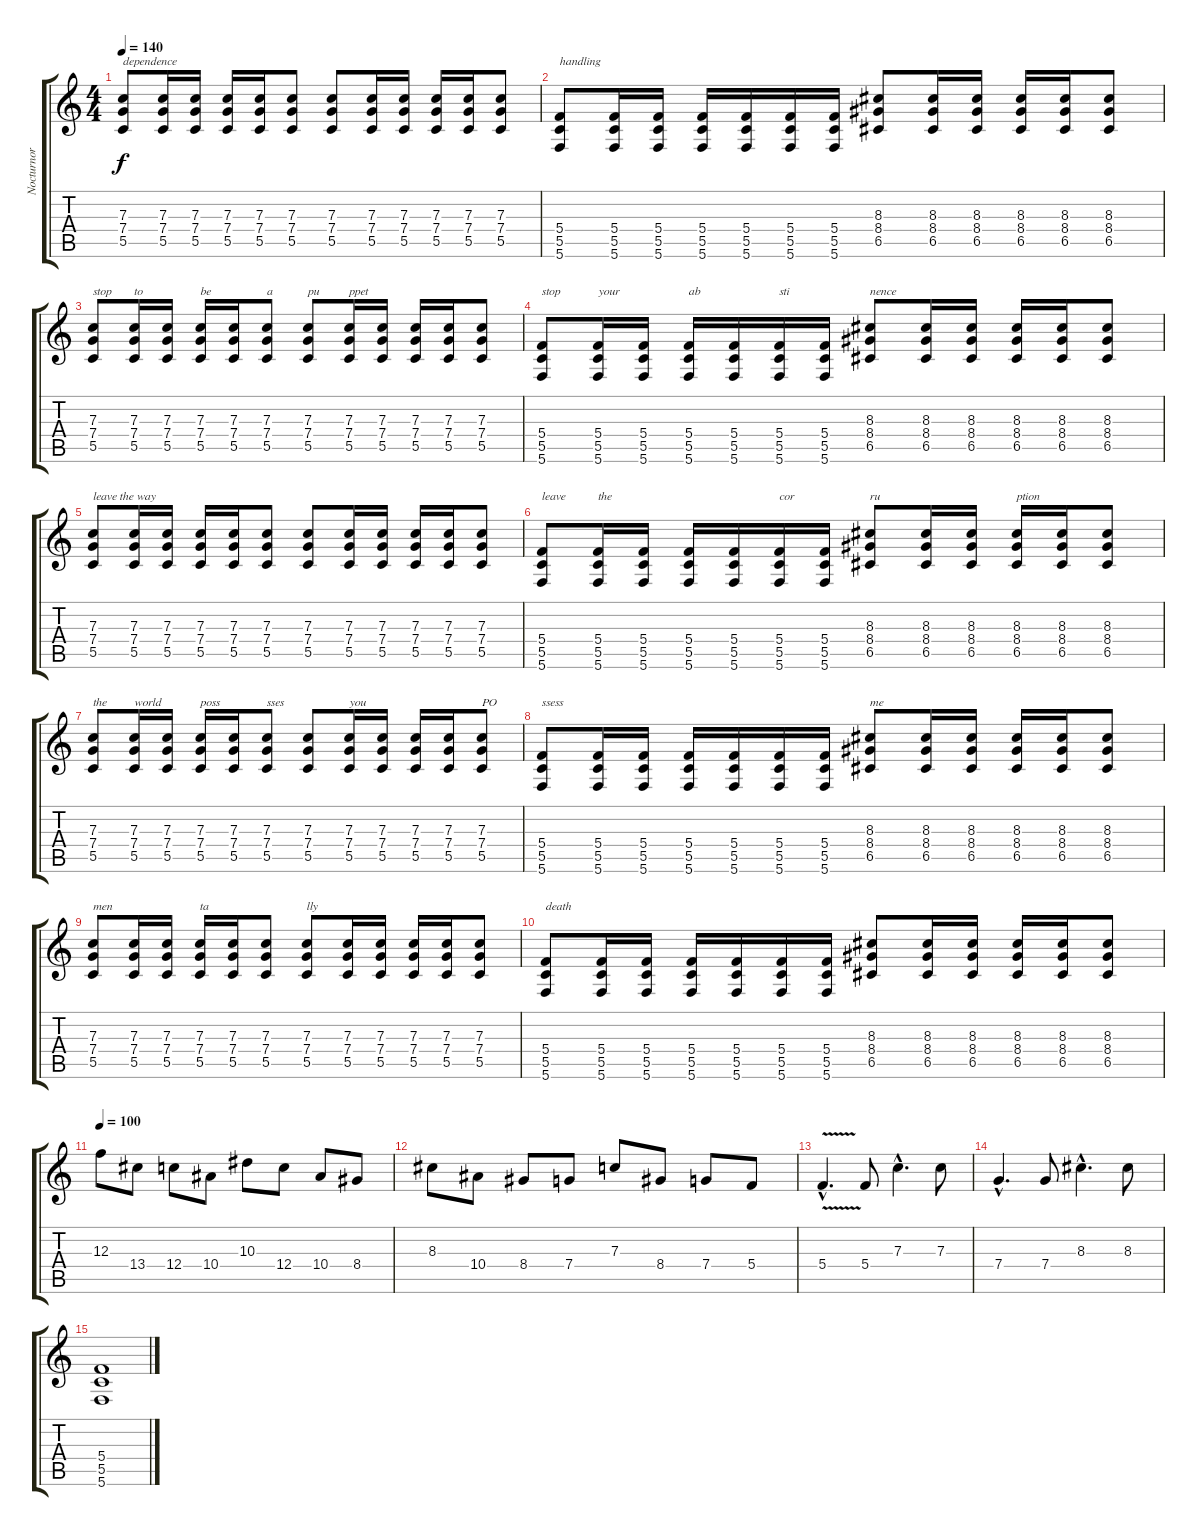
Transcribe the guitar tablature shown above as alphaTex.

\track ("Nocturnor" "Nocturnor") {instrument distortionguitar}
\staff {score tabs}
\tuning (D4 A3 F3 C3 G2 C2) {hide}
\ts (4 4)
\tempo 140
\clef g2
\ks c
(7.3 7.4 5.5).8{txt "dependence" dy f} (7.3 7.4 5.5).16 (7.3 7.4 5.5).16 (7.3 7.4 5.5).16 (7.3 7.4 5.5).16 (7.3 7.4 5.5).8 (7.3 7.4 5.5).8 (7.3 7.4 5.5).16 (7.3 7.4 5.5).16 (7.3 7.4 5.5).16 (7.3 7.4 5.5).16 (7.3 7.4 5.5).8 |
(5.4 5.5 5.6).8{txt "handling"} (5.4 5.5 5.6).16 (5.4 5.5 5.6).16 (5.4 5.5 5.6).16 (5.4 5.5 5.6).16 (5.4 5.5 5.6).16 (5.4 5.5 5.6).16 (8.3 8.4 6.5).8 (8.3 8.4 6.5).16 (8.3 8.4 6.5).16 (8.3 8.4 6.5).16 (8.3 8.4 6.5).16 (8.3 8.4 6.5).8 |
(7.3 7.4 5.5).8{txt "stop"} (7.3 7.4 5.5).16{txt "to"} (7.3 7.4 5.5).16 (7.3 7.4 5.5).16{txt "be"} (7.3 7.4 5.5).16 (7.3 7.4 5.5).8{txt "a"} (7.3 7.4 5.5).8{txt "pu"} (7.3 7.4 5.5).16{txt "ppet"} (7.3 7.4 5.5).16 (7.3 7.4 5.5).16 (7.3 7.4 5.5).16 (7.3 7.4 5.5).8 |
(5.4 5.5 5.6).8{txt "stop"} (5.4 5.5 5.6).16{txt "your"} (5.4 5.5 5.6).16 (5.4 5.5 5.6).16{txt "ab"} (5.4 5.5 5.6).16 (5.4 5.5 5.6).16{txt "sti"} (5.4 5.5 5.6).16 (8.3 8.4 6.5).8{txt "nence"} (8.3 8.4 6.5).16 (8.3 8.4 6.5).16 (8.3 8.4 6.5).16 (8.3 8.4 6.5).16 (8.3 8.4 6.5).8 |
(7.3 7.4 5.5).8{txt "leave the way"} (7.3 7.4 5.5).16 (7.3 7.4 5.5).16 (7.3 7.4 5.5).16 (7.3 7.4 5.5).16 (7.3 7.4 5.5).8 (7.3 7.4 5.5).8 (7.3 7.4 5.5).16 (7.3 7.4 5.5).16 (7.3 7.4 5.5).16 (7.3 7.4 5.5).16 (7.3 7.4 5.5).8 |
(5.4 5.5 5.6).8{txt "leave"} (5.4 5.5 5.6).16{txt "the"} (5.4 5.5 5.6).16 (5.4 5.5 5.6).16 (5.4 5.5 5.6).16 (5.4 5.5 5.6).16{txt "cor"} (5.4 5.5 5.6).16 (8.3 8.4 6.5).8{txt "ru"} (8.3 8.4 6.5).16 (8.3 8.4 6.5).16 (8.3 8.4 6.5).16{txt "ption"} (8.3 8.4 6.5).16 (8.3 8.4 6.5).8 |
(7.3 7.4 5.5).8{txt "the"} (7.3 7.4 5.5).16{txt "world"} (7.3 7.4 5.5).16 (7.3 7.4 5.5).16{txt "poss"} (7.3 7.4 5.5).16 (7.3 7.4 5.5).8{txt "sses"} (7.3 7.4 5.5).8 (7.3 7.4 5.5).16{txt "you"} (7.3 7.4 5.5).16 (7.3 7.4 5.5).16 (7.3 7.4 5.5).16 (7.3 7.4 5.5).8{txt "PO"} |
(5.4 5.5 5.6).8{txt "ssess"} (5.4 5.5 5.6).16 (5.4 5.5 5.6).16 (5.4 5.5 5.6).16 (5.4 5.5 5.6).16 (5.4 5.5 5.6).16 (5.4 5.5 5.6).16 (8.3 8.4 6.5).8{txt "me"} (8.3 8.4 6.5).16 (8.3 8.4 6.5).16 (8.3 8.4 6.5).16 (8.3 8.4 6.5).16 (8.3 8.4 6.5).8 |
(7.3 7.4 5.5).8{txt "men"} (7.3 7.4 5.5).16 (7.3 7.4 5.5).16 (7.3 7.4 5.5).16{txt "ta"} (7.3 7.4 5.5).16 (7.3 7.4 5.5).8 (7.3 7.4 5.5).8{txt "lly"} (7.3 7.4 5.5).16 (7.3 7.4 5.5).16 (7.3 7.4 5.5).16 (7.3 7.4 5.5).16 (7.3 7.4 5.5).8 |
(5.4 5.5 5.6).8{txt "death"} (5.4 5.5 5.6).16 (5.4 5.5 5.6).16 (5.4 5.5 5.6).16 (5.4 5.5 5.6).16 (5.4 5.5 5.6).16 (5.4 5.5 5.6).16 (8.3 8.4 6.5).8 (8.3 8.4 6.5).16 (8.3 8.4 6.5).16 (8.3 8.4 6.5).16 (8.3 8.4 6.5).16 (8.3 8.4 6.5).8 |
\tempo 100
12.3.8 13.4.8 12.4.8 10.4.8 10.3.8 12.4.8 10.4.8 8.4.8 |
8.3.8 10.4.8 8.4.8 7.4.8 7.3.8 8.4.8 7.4.8 5.4.8 |
5.4{v hac}.4{d} 5.4.8 7.3{hac}.4{d} 7.3.8 |
7.4{hac}.4{d} 7.4.8 8.3{hac}.4{d} 8.3.8 |
(5.4 5.5 5.6).1
